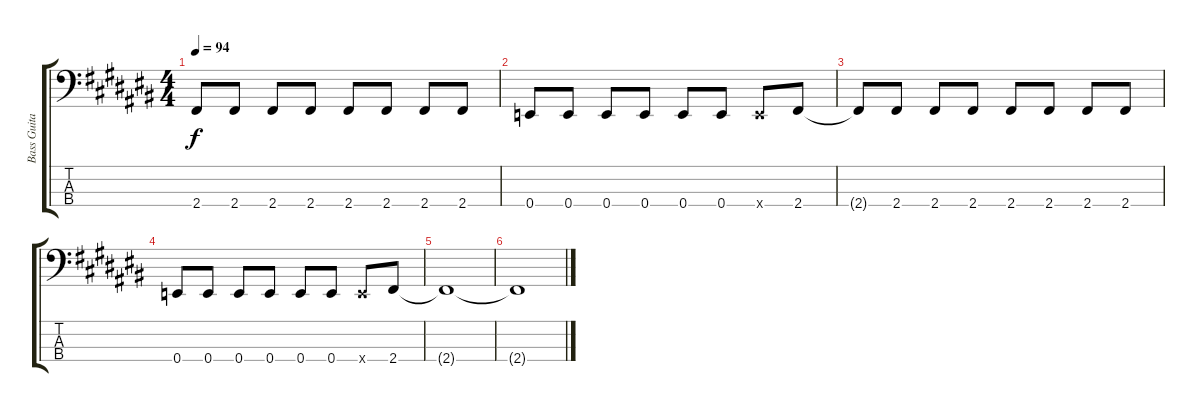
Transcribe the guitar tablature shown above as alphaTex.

\track ("Bass Guitar" "Bass Guita") {instrument electricbasspick}
\staff {score tabs}
\tuning (G2 D2 A1 E1) {hide}
\ts (4 4)
\tempo 94
\clef f4
\ks c#
2.4{t}.8{dy f} 2.4.8 2.4.8 2.4.8 2.4.8 2.4.8 2.4.8 2.4.8 |
0.4.8 0.4.8 0.4.8 0.4.8 0.4.8 0.4.8 0.4{x}.8 2.4.8 |
2.4{t}.8 2.4.8 2.4.8 2.4.8 2.4.8 2.4.8 2.4.8 2.4.8 |
0.4.8 0.4.8 0.4.8 0.4.8 0.4.8 0.4.8 0.4{x}.8 2.4.8 |
2.4{t}.1 |
2.4{t}.1
